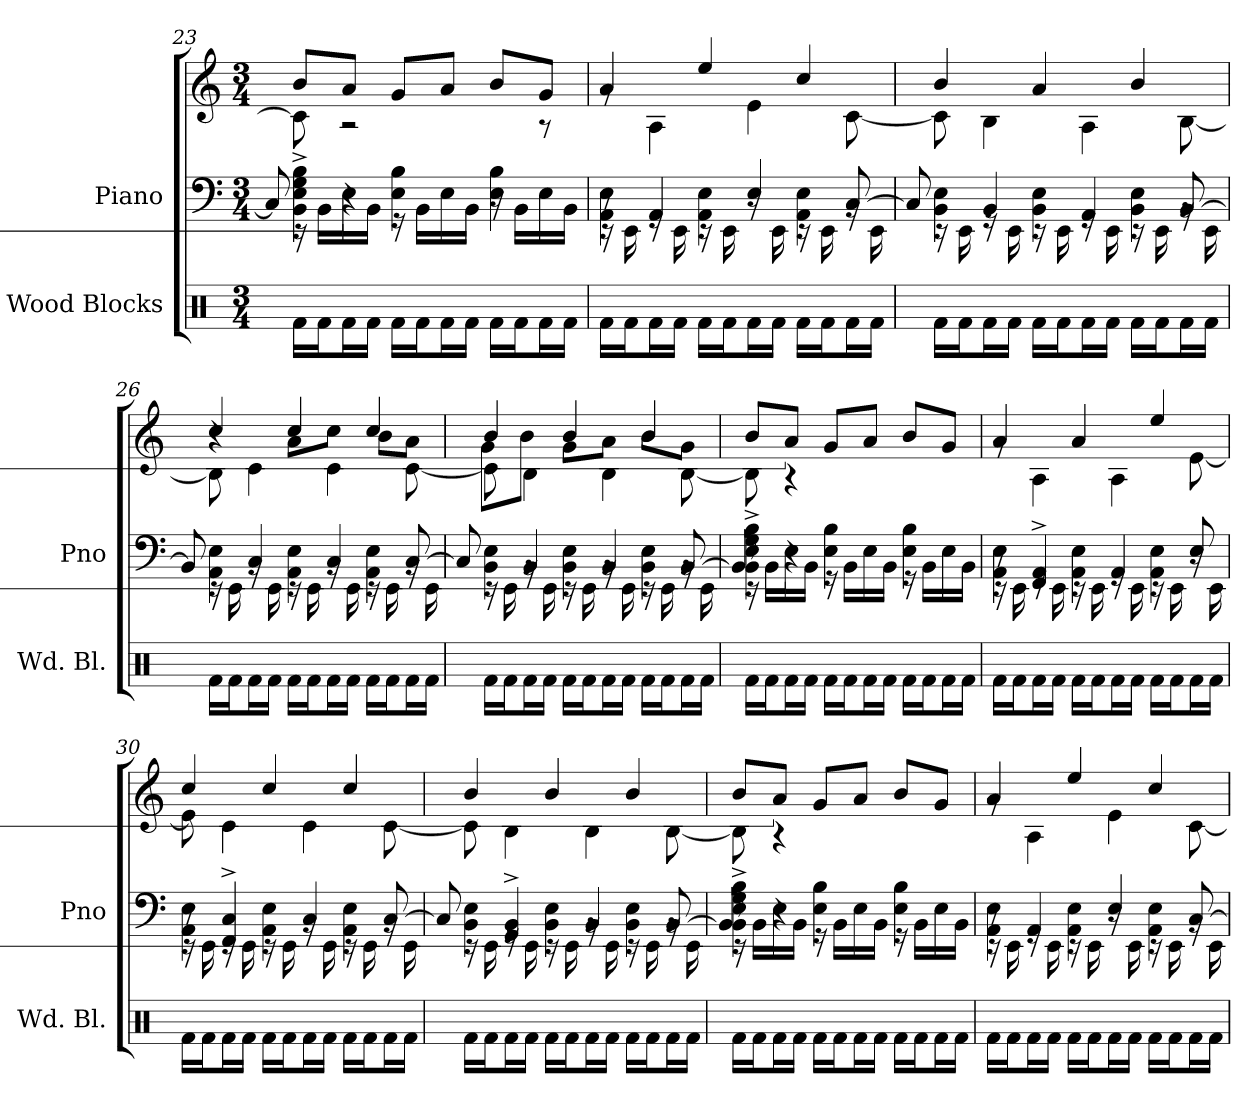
**kern	**kern	**kern
*part2	*part1	*part1
*staff3	*staff2	*staff1
*I"Wood Blocks	*I"Piano	*
*I'Wd. Bl.	*I'Pno	*
*clefX	*clefF4	*clefG2
*k[]	*k[]	*k[]
*M3/4	*M3/4	*M3/4
=23	=23	=23
*	*^	*^
*	*	*^	*	*
16Rf\LL	4BB\^ 4E\^ 4G\^ 4B\^	16rEE	8C/]	8b/L	8c\]
16Rf\J	.	16BB\LL	.	.	.
!	!	!	!LO:N:vis=2.	!	!
16Rf\L	.	16E\	8%5r	8a/J	2r
16Rf\JJ	.	16BB\JJ	.	.	.
16Rf\LL	4E\ 4B\	16rGG	.	8g/L	.
16Rf\J	.	16BB\LL	.	.	.
16Rf\L	.	16E\	.	8a/J	.
16Rf\JJ	.	16BB\JJ	.	.	.
16Rf\LL	4E\ 4B\	16r	.	8b/L	.
16Rf\J	.	16BB\LL	.	.	.
16Rf\L	.	16E\	.	8g/J	8r
16Rf\JJ	.	16BB\JJ	.	.	.
=24	=24	=24	=24	=24	=24
16Rf\LL	4AA\ 4E\	16rEE	8r	4a/	8rg
16Rf\J	.	16EE\	.	.	.
16Rf\L	.	16rGG	4AA/	.	4A\
16Rf\JJ	.	16EE\	.	.	.
16Rf\LL	4AA\ 4E\	16rEE	.	4ee/	.
16Rf\J	.	16EE\	.	.	.
16Rf\L	.	16r	4E/	.	4e\
16Rf\JJ	.	16EE\	.	.	.
16Rf\LL	4AA\ 4E\	16rEE	.	4cc/	.
16Rf\J	.	16EE\	.	.	.
16Rf\L	.	16rBB	[8C/	.	[8c\
16Rf\JJ	.	16EE\	.	.	.
!!LO:LB:g=z	!!
=25	=25	=25	=25	=25	=25
16Rf\LL	4BB\ 4E\	16rEE	8C/]	4b/	8c\]
16Rf\J	.	16EE\	.	.	.
16Rf\L	.	16rGG	4BB/	.	4B\
16Rf\JJ	.	16EE\	.	.	.
16Rf\LL	4BB\ 4E\	16rEE	.	4a/	.
16Rf\J	.	16EE\	.	.	.
16Rf\L	.	16rGG	4AA/	.	4A\
16Rf\JJ	.	16EE\	.	.	.
16Rf\LL	4BB\ 4E\	16rEE	.	4b/	.
16Rf\J	.	16EE\	.	.	.
16Rf\L	.	16rBB	[8BB/	.	[8B\
16Rf\JJ	.	16EE\	.	.	.
=26	=26	=26	=26	=26	=26
*	*	*	*	*	*^
16Rf\LL	4AA\ 4E\	16rEE	8BB/]	4cc/	8B\]	4r
16Rf\J	.	16EE\	.	.	.	.
16Rf\L	.	16rBB	4C/	.	4c\	.
16Rf\JJ	.	16EE\	.	.	.	.
16Rf\LL	4AA\ 4E\	16rEE	.	4cc/	.	8a\L
16Rf\J	.	16EE\	.	.	.	.
16Rf\L	.	16rBB	4C/	.	4c\	8cc\J
16Rf\JJ	.	16EE\	.	.	.	.
16Rf\LL	4AA\ 4E\	16rEE	.	4cc/	.	8b\L
16Rf\J	.	16EE\	.	.	.	.
16Rf\L	.	16rBB	[8C/	.	[8c\	8a\J
16Rf\JJ	.	16EE\	.	.	.	.
=27	=27	=27	=27	=27	=27	=27
16Rf\LL	4BB\ 4E\	16rEE	8C/]	4b/	8c\]	8g\L
16Rf\J	.	16EE\	.	.	.	.
16Rf\L	.	16rBB	4BB/	.	4B\	8b\J
16Rf\JJ	.	16EE\	.	.	.	.
16Rf\LL	4BB\ 4E\	16rEE	.	4b/	.	8g\L
16Rf\J	.	16EE\	.	.	.	.
16Rf\L	.	16rBB	4BB/	.	4B\	8a\J
16Rf\JJ	.	16EE\	.	.	.	.
16Rf\LL	4BB\ 4E\	16rEE	.	4b/	.	8b\L
16Rf\J	.	16EE\	.	.	.	.
16Rf\L	.	16rBB	[8BB/	.	[8B\	8g\J
16Rf\JJ	.	16EE\	.	.	.	.
*	*	*	*	*	*v	*v
!!LO:LB:g=z
=28	=28	=28	=28	=28	=28
16Rf\LL	4BB\^ 4E\^ 4G\^ 4B\^	16rEE	8BB/]	8b/L	8B\]
16Rf\J	.	16BB\LL	.	.	.
!	!	!	!LO:N:vis=2.	!	!LO:N:vis=2.
16Rf\L	.	16E\	8%5r	8a/J	8%5r
16Rf\JJ	.	16BB\JJ	.	.	.
16Rf\LL	4E\ 4B\	16rGG	.	8g/L	.
16Rf\J	.	16BB\LL	.	.	.
16Rf\L	.	16E\	.	8a/J	.
16Rf\JJ	.	16BB\JJ	.	.	.
16Rf\LL	4E\ 4B\	16rGG	.	8b/L	.
16Rf\J	.	16BB\LL	.	.	.
16Rf\L	.	16E\	.	8g/J	.
16Rf\JJ	.	16BB\JJ	.	.	.
=29	=29	=29	=29	=29	=29
*	*k[]	*	*	*k[]	*
16Rf\LL	4AA\ 4E\	16rEE	8r	4a/	8rg
16Rf\J	.	16EE\	.	.	.
16Rf\L	.	16rGG	4FF/^ 4AA/^	.	4A\
16Rf\JJ	.	16EE\	.	.	.
16Rf\LL	4AA\ 4E\	16rEE	.	4a/	.
16Rf\J	.	16EE\	.	.	.
16Rf\L	.	16rGG	4AA/	.	4A\
16Rf\JJ	.	16EE\	.	.	.
16Rf\LL	4AA\ 4E\	16rEE	.	4ee/	.
16Rf\J	.	16EE\	.	.	.
16Rf\L	.	16r	8E/	.	[8e\
16Rf\JJ	.	16EE\	.	.	.
=30	=30	=30	=30	=30	=30
16Rf\LL	4AA\ 4E\	16rEE	8r	4cc/	8e\]
16Rf\J	.	16EE\	.	.	.
16Rf\L	.	16rEE	4FF/^ 4C/^	.	4c\
16Rf\JJ	.	16EE\	.	.	.
16Rf\LL	4AA\ 4E\	16rEE	.	4cc/	.
16Rf\J	.	16EE\	.	.	.
16Rf\L	.	16rBB	4C/	.	4c\
16Rf\JJ	.	16EE\	.	.	.
16Rf\LL	4AA\ 4E\	16rEE	.	4cc/	.
16Rf\J	.	16EE\	.	.	.
16Rf\L	.	16rBB	[8C/	.	[8c\
16Rf\JJ	.	16EE\	.	.	.
!!LO:LB:g=z	!!
=31	=31	=31	=31	=31	=31
16Rf\LL	4BB\ 4E\	16rEE	8C/]	4b/	8c\]
16Rf\J	.	16EE\	.	.	.
16Rf\L	.	16rGG	4GG/^ 4BB/^	.	4B\
16Rf\JJ	.	16EE\	.	.	.
16Rf\LL	4BB\ 4E\	16rEE	.	4b/	.
16Rf\J	.	16EE\	.	.	.
16Rf\L	.	16rBB	4BB/	.	4B\
16Rf\JJ	.	16EE\	.	.	.
16Rf\LL	4BB\ 4E\	16rEE	.	4b/	.
16Rf\J	.	16EE\	.	.	.
16Rf\L	.	16rBB	[8BB/	.	[8B\
16Rf\JJ	.	16EE\	.	.	.
=32	=32	=32	=32	=32	=32
16Rf\LL	4BB\^ 4E\^ 4G\^ 4B\^	16rEE	8BB/]	8b/L	8B\]
16Rf\J	.	16BB\LL	.	.	.
!	!	!	!LO:N:vis=2.	!	!LO:N:vis=2.
16Rf\L	.	16E\	8%5r	8a/J	8%5r
16Rf\JJ	.	16BB\JJ	.	.	.
16Rf\LL	4E\ 4B\	16rGG	.	8g/L	.
16Rf\J	.	16BB\LL	.	.	.
16Rf\L	.	16E\	.	8a/J	.
16Rf\JJ	.	16BB\JJ	.	.	.
16Rf\LL	4E\ 4B\	16rGG	.	8b/L	.
16Rf\J	.	16BB\LL	.	.	.
16Rf\L	.	16E\	.	8g/J	.
16Rf\JJ	.	16BB\JJ	.	.	.
=33	=33	=33	=33	=33	=33
16Rf\LL	4AA\ 4E\	16rEE	8r	4a/	8rg
16Rf\J	.	16EE\	.	.	.
16Rf\L	.	16rGG	4AA/	.	4A\
16Rf\JJ	.	16EE\	.	.	.
16Rf\LL	4AA\ 4E\	16rEE	.	4ee/	.
16Rf\J	.	16EE\	.	.	.
16Rf\L	.	16r	4E/	.	4e\
16Rf\JJ	.	16EE\	.	.	.
16Rf\LL	4AA\ 4E\	16rEE	.	4cc/	.
16Rf\J	.	16EE\	.	.	.
16Rf\L	.	16rBB	[8C/	.	[8c\
16Rf\JJ	.	16EE\	.	.	.
*	*v	*v	*v	*	*
*	*	*v	*v
=	=	=
*-	*-	*-
